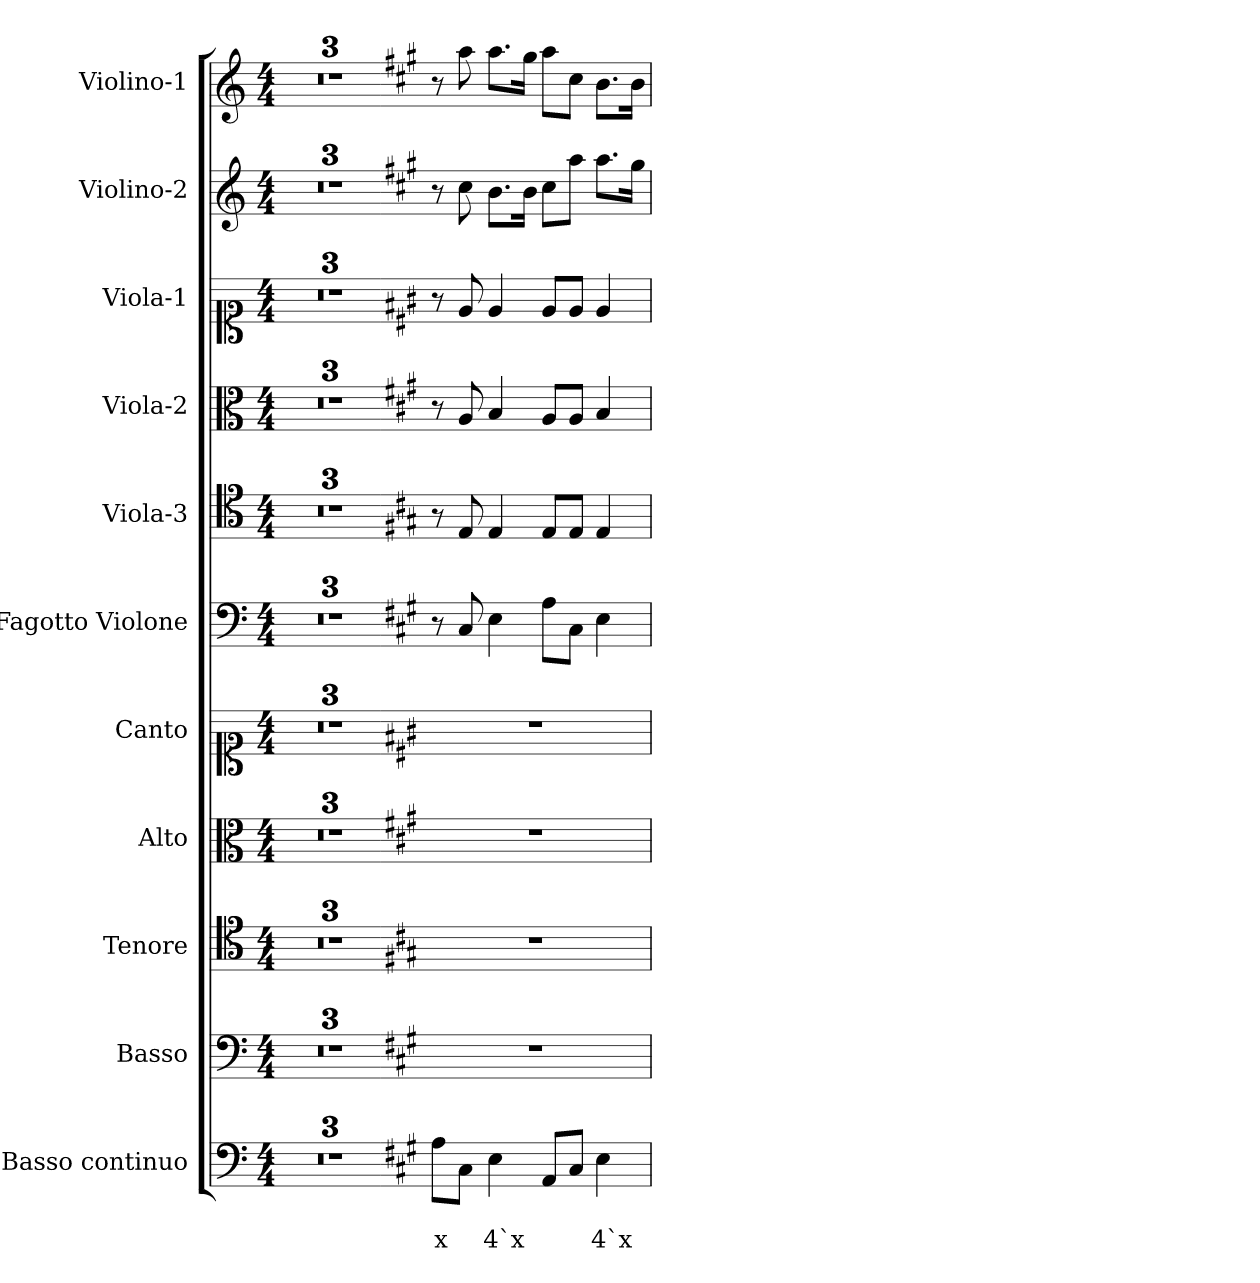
**kern	**text	**text	**kern	**kern	**kern	**kern	**kern	**kern	**kern	**kern	**kern	**kern
*part11	*part11	*part11	*part10	*part9	*part8	*part7	*part6	*part5	*part4	*part3	*part2	*part1
*staff11	*staff11	*staff11	*staff10	*staff9	*staff8	*staff7	*staff6	*staff5	*staff4	*staff3	*staff2	*staff1
*I"Basso continuo	*	*	*I"Basso	*I"Tenore	*I"Alto	*I"Canto	*I"Fagotto Violone	*I"Viola-3	*I"Viola-2	*I"Viola-1	*I"Violino-2	*I"Violino-1
*clefF4	*	*	*clefF4	*clefC4	*clefC3	*clefC1	*clefF4	*clefC4	*clefC3	*clefC1	*clefG2	*clefG2
*k[]	*	*	*k[]	*k[]	*k[]	*k[]	*k[]	*k[]	*k[]	*k[]	*k[]	*k[]
*C:	*	*	*C:	*C:	*C:	*C:	*C:	*C:	*C:	*C:	*C:	*C:
*M4/4	*	*	*M4/4	*M4/4	*M4/4	*M4/4	*M4/4	*M4/4	*M4/4	*M4/4	*M4/4	*M4/4
=1	=1	=1	=1	=1	=1	=1	=1	=1	=1	=1	=1	=1
1ryy	.	.	1ryy	1ryy	1ryy	1ryy	1ryy	1ryy	1ryy	1ryy	1ryy	1ryy
=2	=2	=2	=2	=2	=2	=2	=2	=2	=2	=2	=2	=2
1r	.	.	1r	1r	1r	1r	1r	1r	1r	1r	1r	1r
=3	=3	=3	=3	=3	=3	=3	=3	=3	=3	=3	=3	=3
*	*	*	*	*clefGv2	*clefG2	*clefG2	*	*clefC3	*	*clefG2	*	*
1ryy	.	.	1ryy	1ryy	1ryy	1ryy	1ryy	1ryy	1ryy	1ryy	1ryy	1ryy
=3X1-	=3X1-	=3X1-	=3X1-	=3X1-	=3X1-	=3X1-	=3X1-	=3X1-	=3X1-	=3X1-	=3X1-	=3X1-
*k[f#c#g#]	*	*	*k[f#c#g#]	*k[f#c#g#]	*k[f#c#g#]	*k[f#c#g#]	*k[f#c#g#]	*k[f#c#g#]	*k[f#c#g#]	*k[f#c#g#]	*k[f#c#g#]	*k[f#c#g#]
*A:	*	*	*A:	*A:	*A:	*A:	*A:	*A:	*A:	*A:	*A:	*A:
!	!	!LO:LY:b	!	!	!	!	!	!	!	!	!	!
8A\L	.	x	1r	1r	1r	1r	8r	8r	8r	8r	8r	8r
8C#\J	.	.	.	.	.	.	8C#/	8E/	8A/	8e/	8cc#\	8aa\
!	!	!LO:LY:b	!	!	!	!	!	!	!	!	!	!
4E\	.	4`x	.	.	.	.	4E\	4E/	4B/	4e/	8.b\L	8.aa\L
.	.	.	.	.	.	.	.	.	.	.	16b\Jk	16gg#\Jk
8AA/L	.	.	.	.	.	.	8A\L	8E/L	8A/L	8e/L	8cc#\L	8aa\L
8C#/J	.	.	.	.	.	.	8C#\J	8E/J	8A/J	8e/J	8aa\J	8cc#\J
!	!	!LO:LY:b	!	!	!	!	!	!	!	!	!	!
4E\	.	4`x	.	.	.	.	4E\	4E/	4B/	4e/	8.aa\L	8.b\L
.	.	.	.	.	.	.	.	.	.	.	16gg#\Jk	16b\Jk
=	=	=	=	=	=	=	=	=	=	=	=	=
*-	*-	*-	*-	*-	*-	*-	*-	*-	*-	*-	*-	*-
